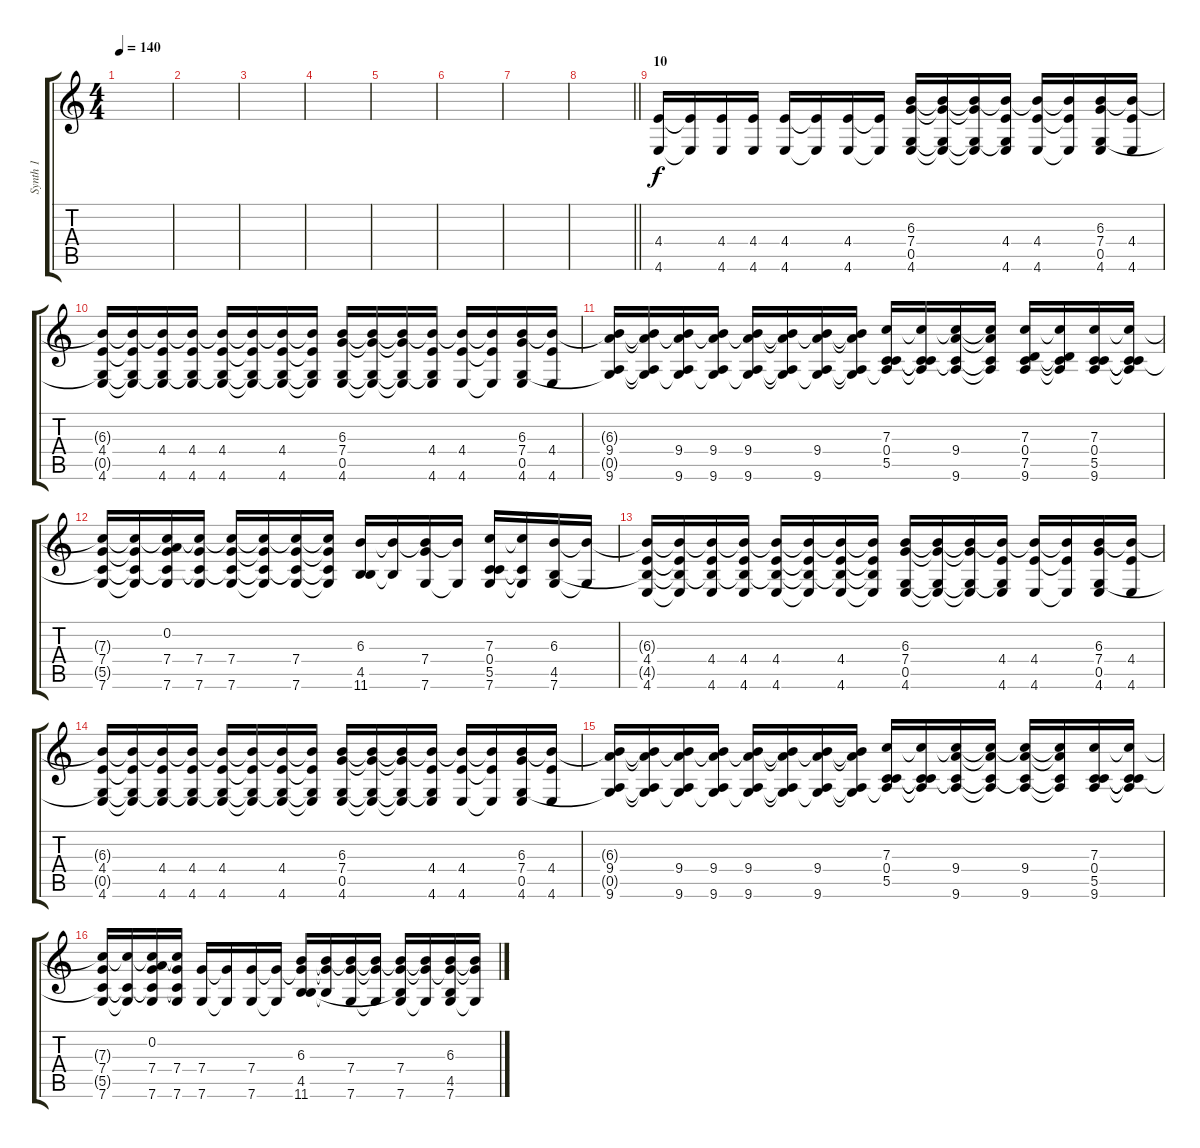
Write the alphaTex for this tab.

\track ("Synth 1" "Synth 1") {instrument brightacousticpiano}
\staff {score tabs}
\tuning (D5 A4 F4 C4 G3 C3) {hide}
\ts (4 4)
\tempo 140
\clef g2
\ks c
|
|
|
|
|
|
|
\barLineRight lightlight
|
\section ("" "10")
(4.4 4.6).16{volume 8} (4.4{t} 4.6{t}).16 (4.4 4.6).16 (4.4 4.6).16 (4.4 4.6).16 (4.4{t} 4.6{t}).16 (4.4 4.6).16 (4.4{t} 4.6{t}).16 (6.3 7.4 0.5 4.6).16 (6.3{t} 7.4{t} 0.5{t} 4.6{t}).16 (6.3{t} 7.4{t} 0.5{t} 4.6{t}).16 (6.3{t} 4.4 0.5{t} 4.6).16 (6.3{t} 4.4 4.6).16 (6.3{t} 4.4{t} 4.6{t}).16 (6.3 7.4 0.5 4.6).16 (6.3{t} 4.4 4.6).16 |
(6.3{t} 4.4 0.5{t} 4.6).16 (6.3{t} 4.4{t} 0.5{t} 4.6{t}).16 (6.3{t} 4.4 0.5{t} 4.6).16 (6.3{t} 4.4 0.5{t} 4.6).16 (6.3{t} 4.4 0.5{t} 4.6).16 (6.3{t} 4.4{t} 0.5{t} 4.6{t}).16 (6.3{t} 4.4 0.5{t} 4.6).16 (6.3{t} 4.4{t} 0.5{t} 4.6{t}).16 (6.3 7.4 0.5 4.6).16 (6.3{t} 7.4{t} 0.5{t} 4.6{t}).16 (6.3{t} 7.4{t} 0.5{t} 4.6{t}).16 (6.3{t} 4.4 0.5{t} 4.6).16 (6.3{t} 4.4 4.6).16 (6.3{t} 4.4{t} 4.6{t}).16 (6.3 7.4 0.5 4.6).16 (6.3{t} 4.4 4.6).16 |
(6.3{t} 9.4 0.5{t} 9.6).16 (6.3{t} 9.4{t} 0.5{t} 9.6{t}).16 (6.3{t} 9.4 0.5{t} 9.6).16 (6.3{t} 9.4 0.5{t} 9.6).16 (6.3{t} 9.4 0.5{t} 9.6).16 (6.3{t} 9.4{t} 0.5{t} 9.6{t}).16 (6.3{t} 9.4 0.5{t} 9.6).16 (6.3{t} 9.4{t} 0.5{t} 9.6{t}).16 (7.3 0.4 5.5 9.6{t}).16 (7.3{t} 0.4{t} 5.5{t} 9.6{t}).16 (7.3{t} 9.4 5.5{t} 9.6).16 (7.3{t} 9.4{t} 5.5{t} 9.6{t}).16 (7.3 0.4 7.5 9.6).16 (7.3{t} 0.4{t} 7.5{t} 9.6{t}).16 (7.3 0.4 5.5 9.6).16 (7.3{t} 0.4{t} 5.5{t} 9.6{t}).16 |
(7.3{t} 7.4 5.5{t} 7.6).16 (7.3{t} 7.4{t} 5.5{t} 7.6{t}).16 (0.2 7.3{t} 7.4 5.5{t} 7.6).16 (7.3{t} 7.4 5.5{t} 7.6).16 (7.3{t} 7.4 5.5{t} 7.6).16 (7.3{t} 7.4{t} 5.5{t} 7.6{t}).16 (7.3{t} 7.4 5.5{t} 7.6).16 (7.3{t} 7.4{t} 5.5{t} 7.6{t}).16 (6.3 4.5 11.6).16 (6.3{t} 11.6{t}).16 (6.3{t} 7.4 7.6).16 (6.3{t} 7.6{t}).16 (7.3 0.4 5.5 7.6).16 (7.3{t} 0.4{t} 7.6{t}).16 (6.3 4.5 7.6).16 (6.3{t} 7.6{t}).16 |
(6.3{t} 4.4 4.5{t} 4.6).16 (6.3{t} 4.4{t} 4.5{t} 4.6{t}).16 (6.3{t} 4.4 4.5{t} 4.6).16 (6.3{t} 4.4 4.5{t} 4.6).16 (6.3{t} 4.4 4.5{t} 4.6).16 (6.3{t} 4.4{t} 4.5{t} 4.6{t}).16 (6.3{t} 4.4 4.5{t} 4.6).16 (6.3{t} 4.4{t} 4.5{t} 4.6{t}).16 (6.3 7.4 0.5 4.6).16 (6.3{t} 7.4{t} 0.5{t} 4.6{t}).16 (6.3{t} 7.4{t} 0.5{t} 4.6{t}).16 (6.3{t} 4.4 0.5{t} 4.6).16 (6.3{t} 4.4 4.6).16 (6.3{t} 4.4{t} 4.6{t}).16 (6.3 7.4 0.5 4.6).16 (6.3{t} 4.4 4.6).16 |
(6.3{t} 4.4 0.5{t} 4.6).16 (6.3{t} 4.4{t} 0.5{t} 4.6{t}).16 (6.3{t} 4.4 0.5{t} 4.6).16 (6.3{t} 4.4 0.5{t} 4.6).16 (6.3{t} 4.4 0.5{t} 4.6).16 (6.3{t} 4.4{t} 0.5{t} 4.6{t}).16 (6.3{t} 4.4 0.5{t} 4.6).16 (6.3{t} 4.4{t} 0.5{t} 4.6{t}).16 (6.3 7.4 0.5 4.6).16 (6.3{t} 7.4{t} 0.5{t} 4.6{t}).16 (6.3{t} 7.4{t} 0.5{t} 4.6{t}).16 (6.3{t} 4.4 0.5{t} 4.6).16 (6.3{t} 4.4 4.6).16 (6.3{t} 4.4{t} 4.6{t}).16 (6.3 7.4 0.5 4.6).16 (6.3{t} 4.4 4.6).16 |
(6.3{t} 9.4 0.5{t} 9.6).16 (6.3{t} 9.4{t} 0.5{t} 9.6{t}).16 (6.3{t} 9.4 0.5{t} 9.6).16 (6.3{t} 9.4 0.5{t} 9.6).16 (6.3{t} 9.4 0.5{t} 9.6).16 (6.3{t} 9.4{t} 0.5{t} 9.6{t}).16 (6.3{t} 9.4 0.5{t} 9.6).16 (6.3{t} 9.4{t} 0.5{t} 9.6{t}).16 (7.3 0.4 5.5 9.6{t}).16 (7.3{t} 0.4{t} 5.5{t} 9.6{t}).16 (7.3{t} 9.4 5.5{t} 9.6).16 (7.3{t} 9.4{t} 5.5{t} 9.6{t}).16 (7.3{t} 9.4 5.5{t} 9.6).16 (7.3{t} 9.4{t} 5.5{t} 9.6{t}).16 (7.3 0.4 5.5 9.6).16 (7.3{t} 0.4{t} 5.5{t} 9.6{t}).16 |
(7.3{t} 7.4 5.5{t} 7.6).16 (7.3{t} 5.5{t} 7.6{t}).16 (0.2 7.3{t} 7.4 5.5{t} 7.6).16 (7.3{t} 7.4 5.5{t} 7.6).16 (7.4 7.6).16 (7.4{t} 7.6{t}).16 (7.4 7.6).16 (7.4{t} 7.6{t}).16 (6.3 7.4{t} 4.5 11.6).16 (6.3{t} 7.4{t} 11.6{t}).16 (6.3{t} 7.4 7.6).16 (6.3{t} 7.4{t} 7.6{t}).16 (6.3{t} 7.4 4.5{t} 7.6).16 (6.3{t} 7.4{t} 7.6{t}).16 (6.3 7.4{t} 4.5 7.6).16 (6.3{t} 7.4{t} 7.6{t}).16
